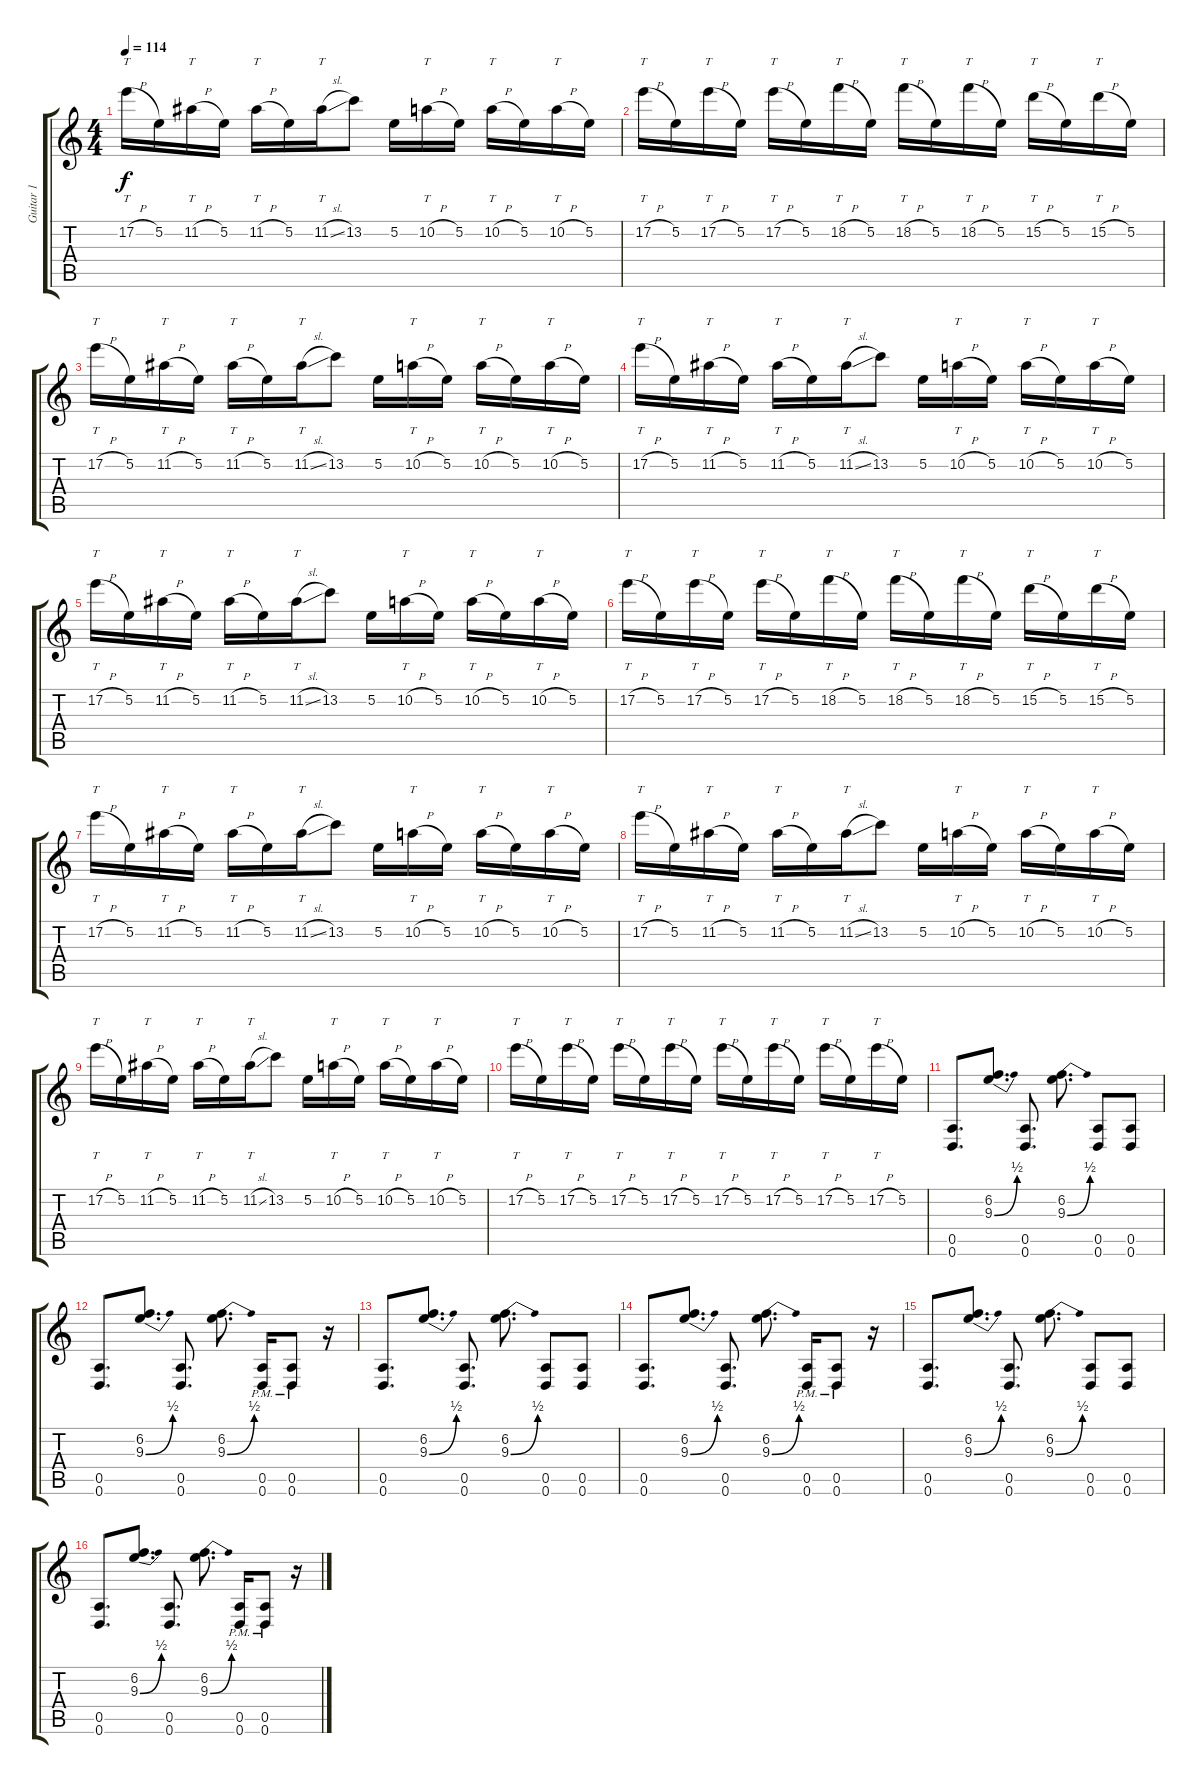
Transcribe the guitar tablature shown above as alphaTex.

\track ("Guitar 1" "Guitar 1") {instrument distortionguitar}
\staff {score tabs}
\tuning (E4 B3 G3 D3 A2 D2) {hide}
\ts (4 4)
\tempo 114
\clef g2
\ks c
17.2{h}.16{tt dy f} 5.2.16 11.2{h}.16{tt} 5.2.16 11.2{h}.16{tt} 5.2.16 11.2{sl}.16{tt} 13.2.8 5.2.16 10.2{h}.16{tt} 5.2.16 10.2{h}.16{tt} 5.2.16 10.2{h}.16{tt} 5.2.16 |
17.2{h}.16{tt} 5.2.16 17.2{h}.16{tt} 5.2.16 17.2{h}.16{tt} 5.2.16 18.2{h}.16{tt} 5.2.16 18.2{h}.16{tt} 5.2.16 18.2{h}.16{tt} 5.2.16 15.2{h}.16{tt} 5.2.16 15.2{h}.16{tt} 5.2.16 |
17.2{h}.16{tt} 5.2.16 11.2{h}.16{tt} 5.2.16 11.2{h}.16{tt} 5.2.16 11.2{sl}.16{tt} 13.2.8 5.2.16 10.2{h}.16{tt} 5.2.16 10.2{h}.16{tt} 5.2.16 10.2{h}.16{tt} 5.2.16 |
17.2{h}.16{tt} 5.2.16 11.2{h}.16{tt} 5.2.16 11.2{h}.16{tt} 5.2.16 11.2{sl}.16{tt} 13.2.8 5.2.16 10.2{h}.16{tt} 5.2.16 10.2{h}.16{tt} 5.2.16 10.2{h}.16{tt} 5.2.16 |
17.2{h}.16{tt} 5.2.16 11.2{h}.16{tt} 5.2.16 11.2{h}.16{tt} 5.2.16 11.2{sl}.16{tt} 13.2.8 5.2.16 10.2{h}.16{tt} 5.2.16 10.2{h}.16{tt} 5.2.16 10.2{h}.16{tt} 5.2.16 |
17.2{h}.16{tt} 5.2.16 17.2{h}.16{tt} 5.2.16 17.2{h}.16{tt} 5.2.16 18.2{h}.16{tt} 5.2.16 18.2{h}.16{tt} 5.2.16 18.2{h}.16{tt} 5.2.16 15.2{h}.16{tt} 5.2.16 15.2{h}.16{tt} 5.2.16 |
17.2{h}.16{tt} 5.2.16 11.2{h}.16{tt} 5.2.16 11.2{h}.16{tt} 5.2.16 11.2{sl}.16{tt} 13.2.8 5.2.16 10.2{h}.16{tt} 5.2.16 10.2{h}.16{tt} 5.2.16 10.2{h}.16{tt} 5.2.16 |
17.2{h}.16{tt} 5.2.16 11.2{h}.16{tt} 5.2.16 11.2{h}.16{tt} 5.2.16 11.2{sl}.16{tt} 13.2.8 5.2.16 10.2{h}.16{tt} 5.2.16 10.2{h}.16{tt} 5.2.16 10.2{h}.16{tt} 5.2.16 |
17.2{h}.16{tt} 5.2.16 11.2{h}.16{tt} 5.2.16 11.2{h}.16{tt} 5.2.16 11.2{sl}.16{tt} 13.2.8 5.2.16 10.2{h}.16{tt} 5.2.16 10.2{h}.16{tt} 5.2.16 10.2{h}.16{tt} 5.2.16 |
17.2{h}.16{tt} 5.2.16 17.2{h}.16{tt} 5.2.16 17.2{h}.16{tt} 5.2.16 17.2{h}.16{tt} 5.2.16 17.2{h}.16{tt} 5.2.16 17.2{h}.16{tt} 5.2.16 17.2{h}.16{tt} 5.2.16 17.2{h}.16{tt} 5.2.16 |
(0.5 0.6).8{d} (6.2 9.3{be (bend 0 0 60 2)}).8{d} (0.5 0.6).8{d} (6.2 9.3{be (bend 0 0 60 2)}).8{d} (0.5 0.6).8 (0.5 0.6).8 |
(0.5 0.6).8{d} (6.2 9.3{be (bend 0 0 60 2)}).8{d} (0.5 0.6).8{d} (6.2 9.3{be (bend 0 0 60 2)}).8{d} (0.5{pm} 0.6{pm}).16 (0.5{pm} 0.6{pm}).8 r.16 |
(0.5 0.6).8{d} (6.2 9.3{be (bend 0 0 60 2)}).8{d} (0.5 0.6).8{d} (6.2 9.3{be (bend 0 0 60 2)}).8{d} (0.5 0.6).8 (0.5 0.6).8 |
(0.5 0.6).8{d} (6.2 9.3{be (bend 0 0 60 2)}).8{d} (0.5 0.6).8{d} (6.2 9.3{be (bend 0 0 60 2)}).8{d} (0.5{pm} 0.6{pm}).16 (0.5{pm} 0.6{pm}).8 r.16 |
(0.5 0.6).8{d} (6.2 9.3{be (bend 0 0 60 2)}).8{d} (0.5 0.6).8{d} (6.2 9.3{be (bend 0 0 60 2)}).8{d} (0.5 0.6).8 (0.5 0.6).8 |
(0.5 0.6).8{d} (6.2 9.3{be (bend 0 0 60 2)}).8{d} (0.5 0.6).8{d} (6.2 9.3{be (bend 0 0 60 2)}).8{d} (0.5{pm} 0.6{pm}).16 (0.5{pm} 0.6{pm}).8 r.16
